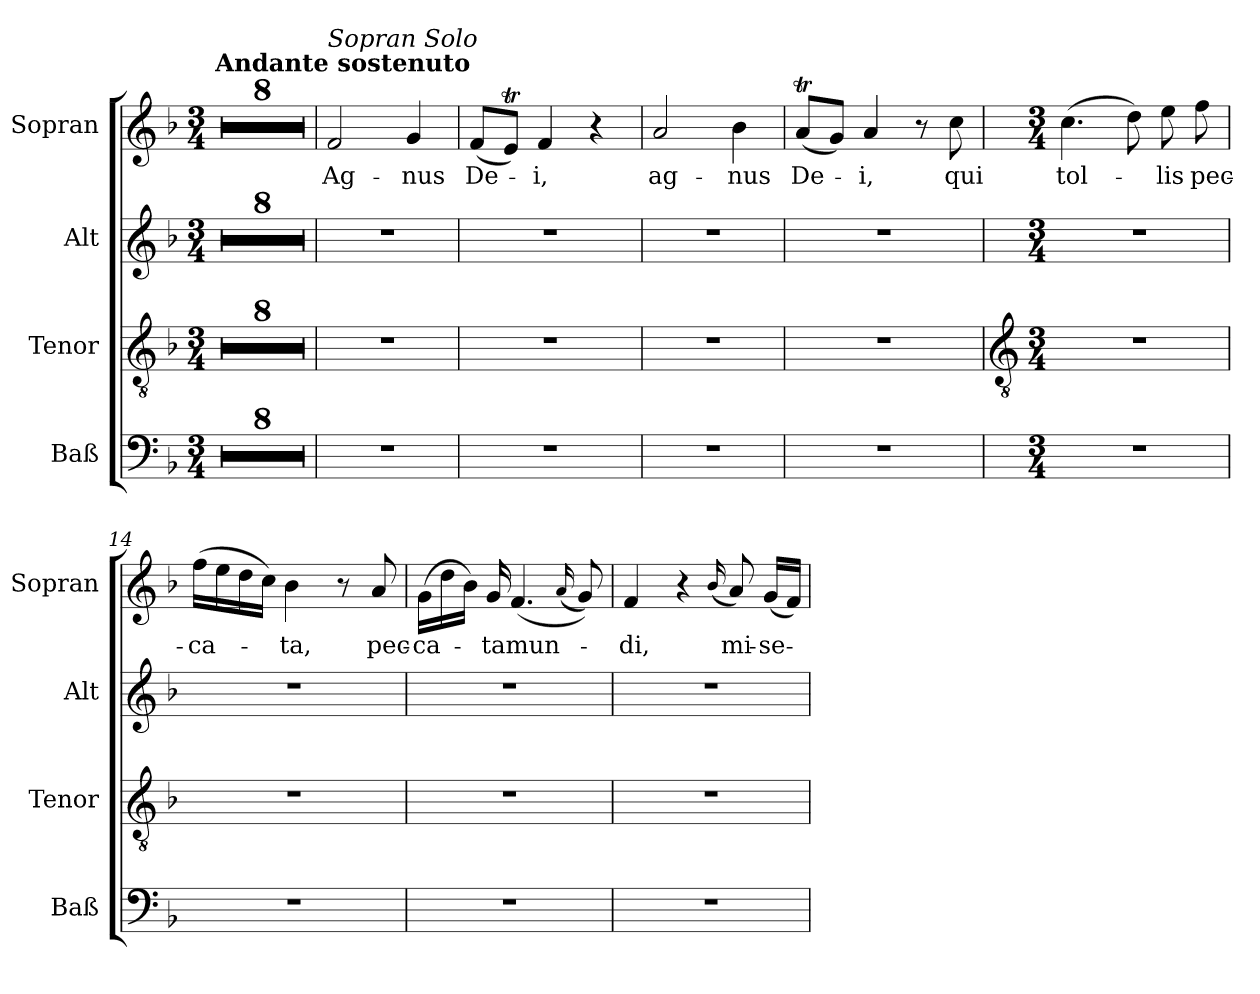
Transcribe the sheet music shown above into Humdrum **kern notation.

**kern	**kern	**kern	**kern	**text
*part4	*part3	*part2	*part1	*part1
*staff4	*staff3	*staff2	*staff1	*staff1
*I"Baß	*I"Tenor	*I"Alt	*I"Sopran	*
*I'Baß	*I'Tenor	*I'Alt	*I'Sopran	*
*clefF4	*clefGv2	*clefG2	*clefG2	*
*k[b-]	*k[b-]	*k[b-]	*k[b-]	*
*F:	*F:	*F:	*F:	*
*M3/4	*M3/4	*M3/4	*M3/4	*
=1	=1	=1	=1	=1
!	!	!	!LO:TX:a:B:t=Andante sostenuto	!
2.r	2.r	2.r	2.r	.
=2	=2	=2	=2	=2
2.r	2.r	2.r	2.r	.
=3	=3	=3	=3	=3
2.r	2.r	2.r	2.r	.
=4	=4	=4	=4	=4
2.r	2.r	2.r	2.r	.
=5	=5	=5	=5	=5
2.r	2.r	2.r	2.r	.
=6	=6	=6	=6	=6
2.r	2.r	2.r	2.r	.
=7	=7	=7	=7	=7
2.r	2.r	2.r	2.r	.
=8	=8	=8	=8	=8
2.r	2.r	2.r	2.r	.
=9	=9	=9	=9	=9
!	!	!	!LO:TX:a:i:t=Sopran Solo	!
!LO:N:vis=1	!LO:N:vis=1	!LO:N:vis=1	!	!LO:LY:b
2.r	2.r	2.r	2f	Ag-
!	!	!	!	!LO:LY:b
.	.	.	4g	-nus
=10	=10	=10	=10	=10
!LO:N:vis=1	!LO:N:vis=1	!LO:N:vis=1	!	!LO:LY:b
2.r	2.r	2.r	(<8fL	De-
.	.	.	8etJ)	.
!	!	!	!	!LO:LY:b
.	.	.	4f	-i,
.	.	.	4r	.
=11	=11	=11	=11	=11
!LO:N:vis=1	!LO:N:vis=1	!LO:N:vis=1	!	!LO:LY:b
2.r	2.r	2.r	2a	ag-
!	!	!	!	!LO:LY:b
.	.	.	4b-	-nus
=12	=12	=12	=12	=12
!LO:N:vis=1	!LO:N:vis=1	!LO:N:vis=1	!	!LO:LY:b
2.r	2.r	2.r	(<8atL	De-
.	.	.	8gJ)	.
!	!	!	!	!LO:LY:b
.	.	.	4a	-i,
.	.	.	8r	.
!	!	!	!	!LO:LY:b
.	.	.	8cc	qui
!!LO:LB:g=z
=13	=13	=13	=13	=13
*	*clefGv2	*	*	*
*M3/4	*M3/4	*M3/4	*M3/4	*
!LO:N:vis=1	!LO:N:vis=1	!LO:N:vis=1	!	!LO:LY:b
2.r	2.r	2.r	(>4.cc	tol-
.	.	.	8dd)	.
!	!	!	!	!LO:LY:b
.	.	.	8ee	-lis
!	!	!	!	!LO:LY:b
.	.	.	8ff	pec-
=14	=14	=14	=14	=14
!LO:N:vis=1	!LO:N:vis=1	!LO:N:vis=1	!	!LO:LY:b
2.r	2.r	2.r	(>16ffLL	-ca-
.	.	.	16ee	.
.	.	.	16dd	.
.	.	.	16ccJJ)	.
!	!	!	!	!LO:LY:b
.	.	.	4b-	-ta,
.	.	.	8r	.
!	!	!	!	!LO:LY:b
.	.	.	8a	pec-
=15	=15	=15	=15	=15
!LO:N:vis=1	!LO:N:vis=1	!LO:N:vis=1	!	!LO:LY:b
2.r	2.r	2.r	(>16gLL	-ca-
.	.	.	16dd	.
.	.	.	16b-JJ)	.
!	!	!	!	!LO:LY:b
.	.	.	16g	-ta
!	!	!	!	!LO:LY:b
.	.	.	(<4.f	mun-
.	.	.	(<16qqa	.
.	.	.	8g))	.
=16	=16	=16	=16	=16
!LO:N:vis=1	!LO:N:vis=1	!LO:N:vis=1	!	!LO:LY:b
2.r	2.r	2.r	4f	-di,
.	.	.	4r	.
.	.	.	(<16qqb-/	.
!	!	!	!	!LO:LY:b
.	.	.	8a)	mi-
!	!	!	!	!LO:LY:b
.	.	.	(<16gLL	-se-
.	.	.	16fJJ)	.
=	=	=	=	=
*-	*-	*-	*-	*-
